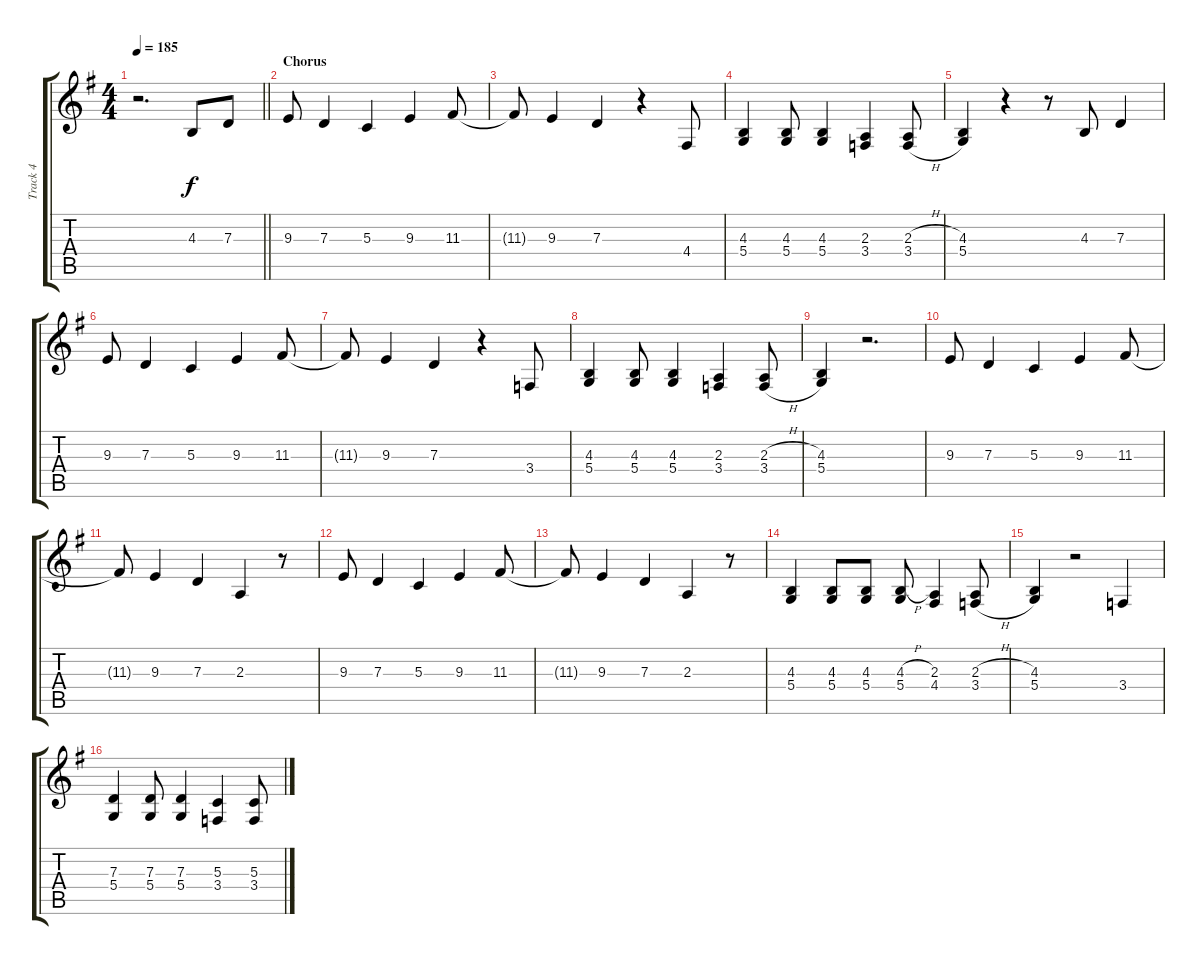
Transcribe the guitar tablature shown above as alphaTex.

\track ("Track 4" "Track 4") {instrument trumpet}
\staff {score tabs}
\tuning (E4 B3 G3 D3 A2 E2) {hide}
\ts (4 4)
\tempo 185
\clef g2
\barLineRight lightlight
\ks g
r.2{d dy f} 4.3.8 7.3.8 |
\section ("" "Chorus")
9.3.8 7.3.4 5.3.4 9.3.4 11.3.8 |
11.3{t}.8 9.3.4 7.3.4 r.4 4.4.8 |
(4.3 5.4).4 (4.3 5.4).8 (4.3 5.4).4 (2.3 3.4).4 (2.3{h} 3.4{h}).8 |
(4.3 5.4).4 r.4 r.8 4.3.8 7.3.4 |
9.3.8 7.3.4 5.3.4 9.3.4 11.3.8 |
11.3{t}.8 9.3.4 7.3.4 r.4 3.4.8 |
(4.3 5.4).4 (4.3 5.4).8 (4.3 5.4).4 (2.3 3.4).4 (2.3{h} 3.4{h}).8 |
(4.3 5.4).4 r.2{d} |
9.3.8 7.3.4 5.3.4 9.3.4 11.3.8 |
11.3{t}.8 9.3.4 7.3.4 2.3.4 r.8 |
9.3.8 7.3.4 5.3.4 9.3.4 11.3.8 |
11.3{t}.8 9.3.4 7.3.4 2.3.4 r.8 |
(4.3 5.4).4 (4.3 5.4).8 (4.3 5.4).8 (4.3{h} 5.4).8 (2.3 4.4).4 (2.3{h} 3.4{h}).8 |
(4.3 5.4).4 r.2 3.4.4 |
(7.3 5.4).4 (7.3 5.4).8 (7.3 5.4).4 (5.3 3.4).4 (5.3{h} 3.4{h}).8
